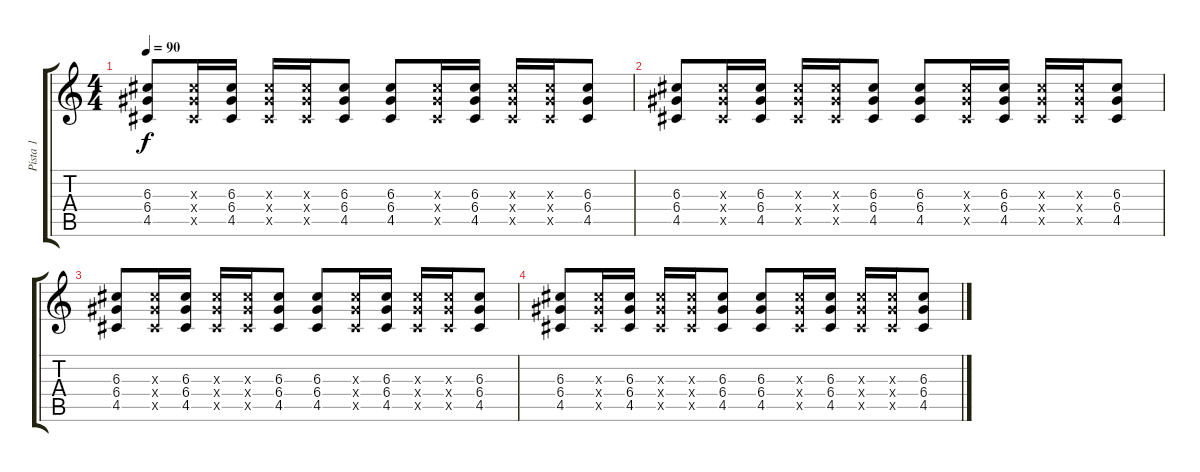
\track ("Pista 1" "Pista 1") {instrument acousticguitarsteel}
\staff {score tabs}
\tuning (E4 B3 G3 D3 A2 E2) {hide}
\ts (4 4)
\tempo 90
\clef g2
\ks c
(6.3 6.4 4.5).8{dy f} (6.3{x} 6.4{x} 4.5{x}).16 (6.3 6.4 4.5).16 (6.3{x} 6.4{x} 4.5{x}).16 (6.3{x} 6.4{x} 4.5{x}).16 (6.3 6.4 4.5).8 (6.3 6.4 4.5).8 (6.3{x} 6.4{x} 4.5{x}).16 (6.3 6.4 4.5).16 (6.3{x} 6.4{x} 4.5{x}).16 (6.3{x} 6.4{x} 4.5{x}).16 (6.3 6.4 4.5).8 |
(6.3 6.4 4.5).8 (6.3{x} 6.4{x} 4.5{x}).16 (6.3 6.4 4.5).16 (6.3{x} 6.4{x} 4.5{x}).16 (6.3{x} 6.4{x} 4.5{x}).16 (6.3 6.4 4.5).8 (6.3 6.4 4.5).8 (6.3{x} 6.4{x} 4.5{x}).16 (6.3 6.4 4.5).16 (6.3{x} 6.4{x} 4.5{x}).16 (6.3{x} 6.4{x} 4.5{x}).16 (6.3 6.4 4.5).8 |
(6.3 6.4 4.5).8 (6.3{x} 6.4{x} 4.5{x}).16 (6.3 6.4 4.5).16 (6.3{x} 6.4{x} 4.5{x}).16 (6.3{x} 6.4{x} 4.5{x}).16 (6.3 6.4 4.5).8 (6.3 6.4 4.5).8 (6.3{x} 6.4{x} 4.5{x}).16 (6.3 6.4 4.5).16 (6.3{x} 6.4{x} 4.5{x}).16 (6.3{x} 6.4{x} 4.5{x}).16 (6.3 6.4 4.5).8 |
(6.3 6.4 4.5).8 (6.3{x} 6.4{x} 4.5{x}).16 (6.3 6.4 4.5).16 (6.3{x} 6.4{x} 4.5{x}).16 (6.3{x} 6.4{x} 4.5{x}).16 (6.3 6.4 4.5).8 (6.3 6.4 4.5).8 (6.3{x} 6.4{x} 4.5{x}).16 (6.3 6.4 4.5).16 (6.3{x} 6.4{x} 4.5{x}).16 (6.3{x} 6.4{x} 4.5{x}).16 (6.3 6.4 4.5).8
